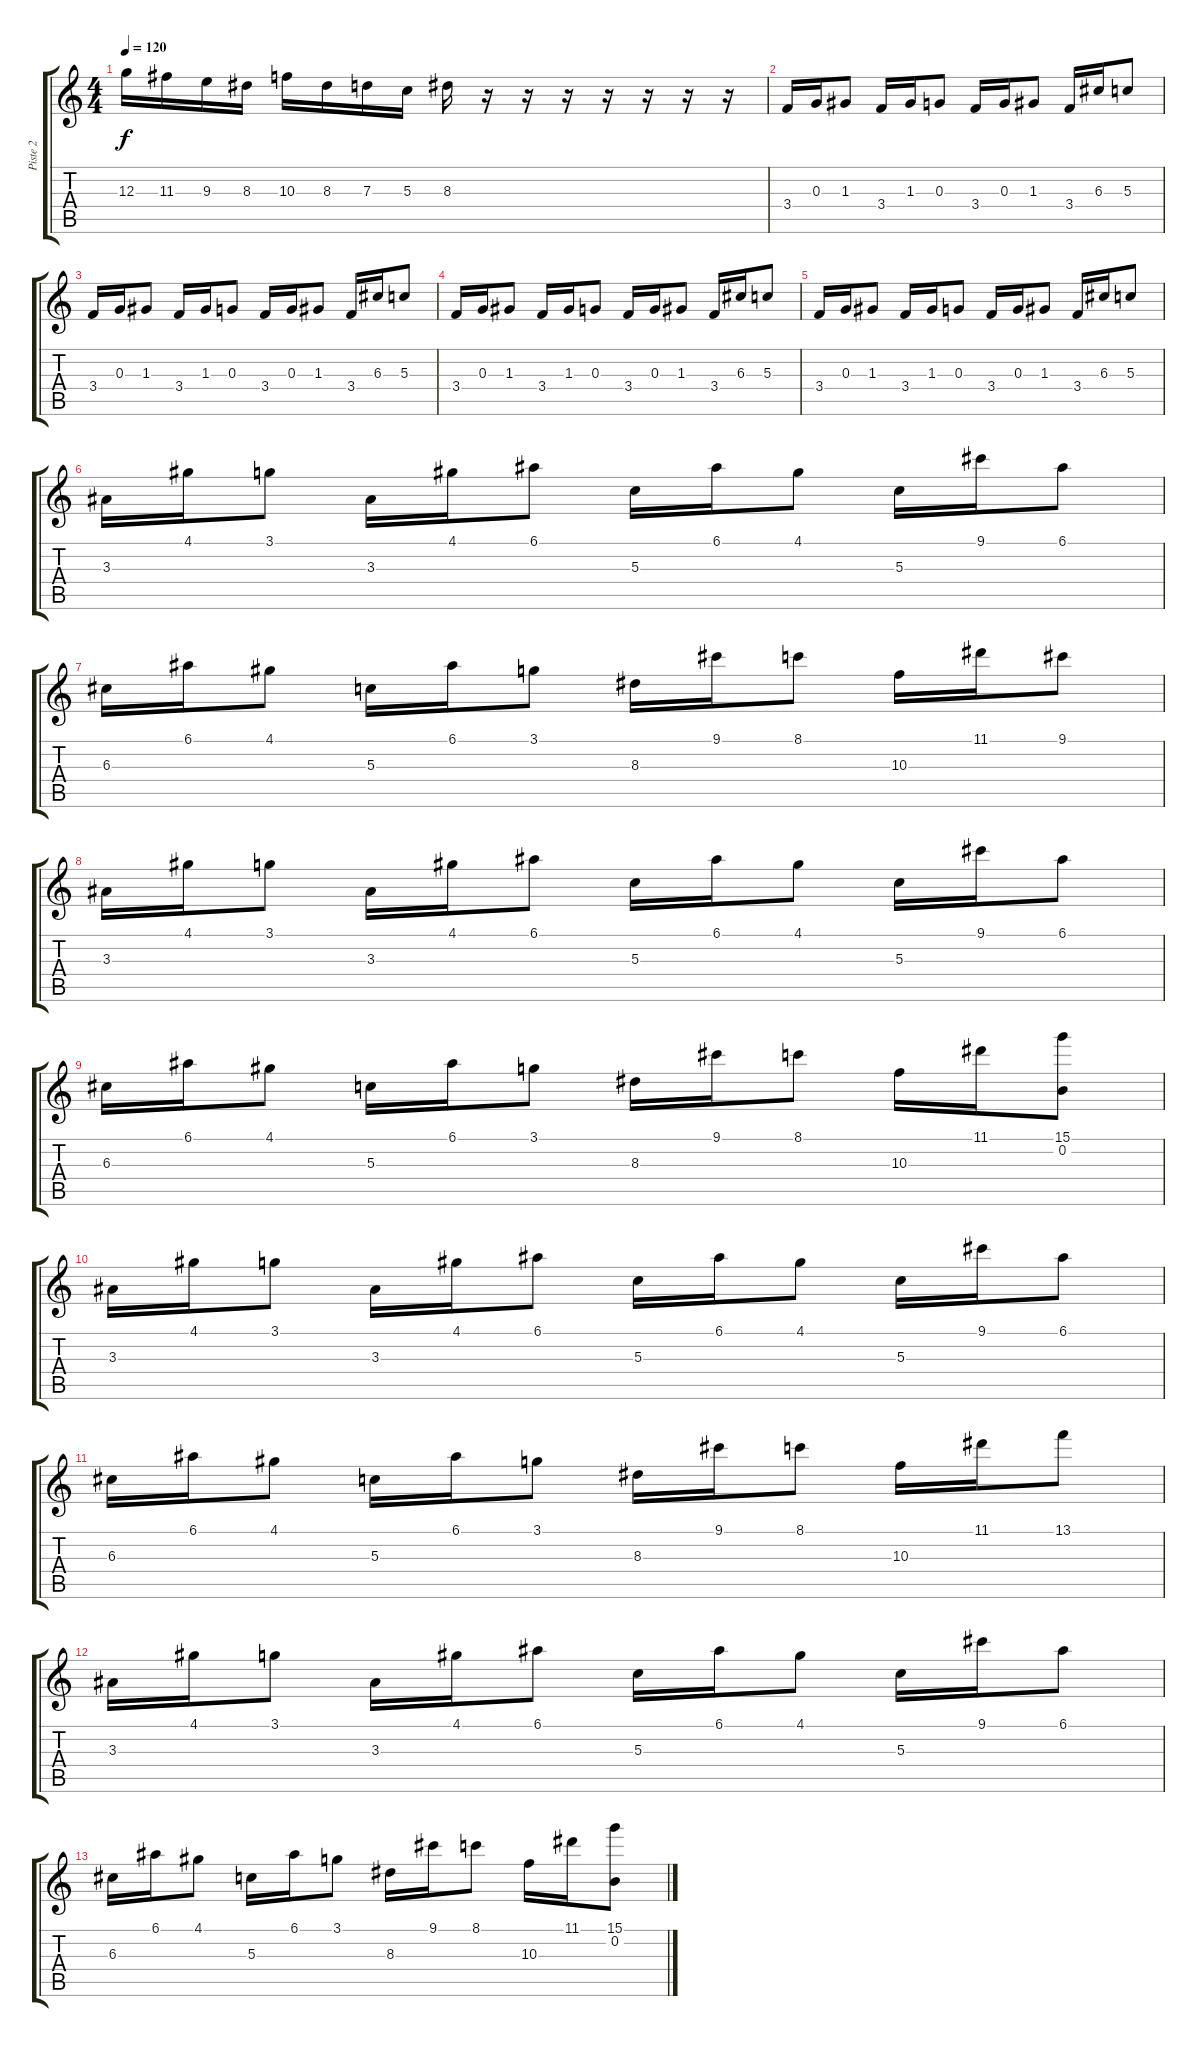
\track ("Piste 2" "Piste 2") {instrument distortionguitar}
\staff {score tabs}
\tuning (E4 B3 G3 D3 A2 E2) {hide}
\ts (4 4)
\tempo 120
\clef g2
\ks c
12.3.16{dy f} 11.3.16 9.3.16 8.3.16 10.3.16 8.3.16 7.3.16 5.3.16 8.3.16 r.16 r.16 r.16 r.16 r.16 r.16 r.16 |
3.4.16 0.3.16 1.3.8 3.4.16 1.3.16 0.3.8 3.4.16 0.3.16 1.3.8 3.4.16 6.3.16 5.3.8 |
3.4.16 0.3.16 1.3.8 3.4.16 1.3.16 0.3.8 3.4.16 0.3.16 1.3.8 3.4.16 6.3.16 5.3.8 |
3.4.16 0.3.16 1.3.8 3.4.16 1.3.16 0.3.8 3.4.16 0.3.16 1.3.8 3.4.16 6.3.16 5.3.8 |
3.4.16 0.3.16 1.3.8 3.4.16 1.3.16 0.3.8 3.4.16 0.3.16 1.3.8 3.4.16 6.3.16 5.3.8 |
3.3.16 4.1.16 3.1.8 3.3.16 4.1.16 6.1.8 5.3.16 6.1.16 4.1.8 5.3.16 9.1.16 6.1.8 |
6.3.16 6.1.16 4.1.8 5.3.16 6.1.16 3.1.8 8.3.16 9.1.16 8.1.8 10.3.16 11.1.16 9.1.8 |
3.3.16 4.1.16 3.1.8 3.3.16 4.1.16 6.1.8 5.3.16 6.1.16 4.1.8 5.3.16 9.1.16 6.1.8 |
6.3.16 6.1.16 4.1.8 5.3.16 6.1.16 3.1.8 8.3.16 9.1.16 8.1.8 10.3.16 11.1.16 (15.1 0.2).8 |
3.3.16 4.1.16 3.1.8 3.3.16 4.1.16 6.1.8 5.3.16 6.1.16 4.1.8 5.3.16 9.1.16 6.1.8 |
6.3.16 6.1.16 4.1.8 5.3.16 6.1.16 3.1.8 8.3.16 9.1.16 8.1.8 10.3.16 11.1.16 13.1.8 |
3.3.16 4.1.16 3.1.8 3.3.16 4.1.16 6.1.8 5.3.16 6.1.16 4.1.8 5.3.16 9.1.16 6.1.8 |
6.3.16 6.1.16 4.1.8 5.3.16 6.1.16 3.1.8 8.3.16 9.1.16 8.1.8 10.3.16 11.1.16 (15.1 0.2).8
